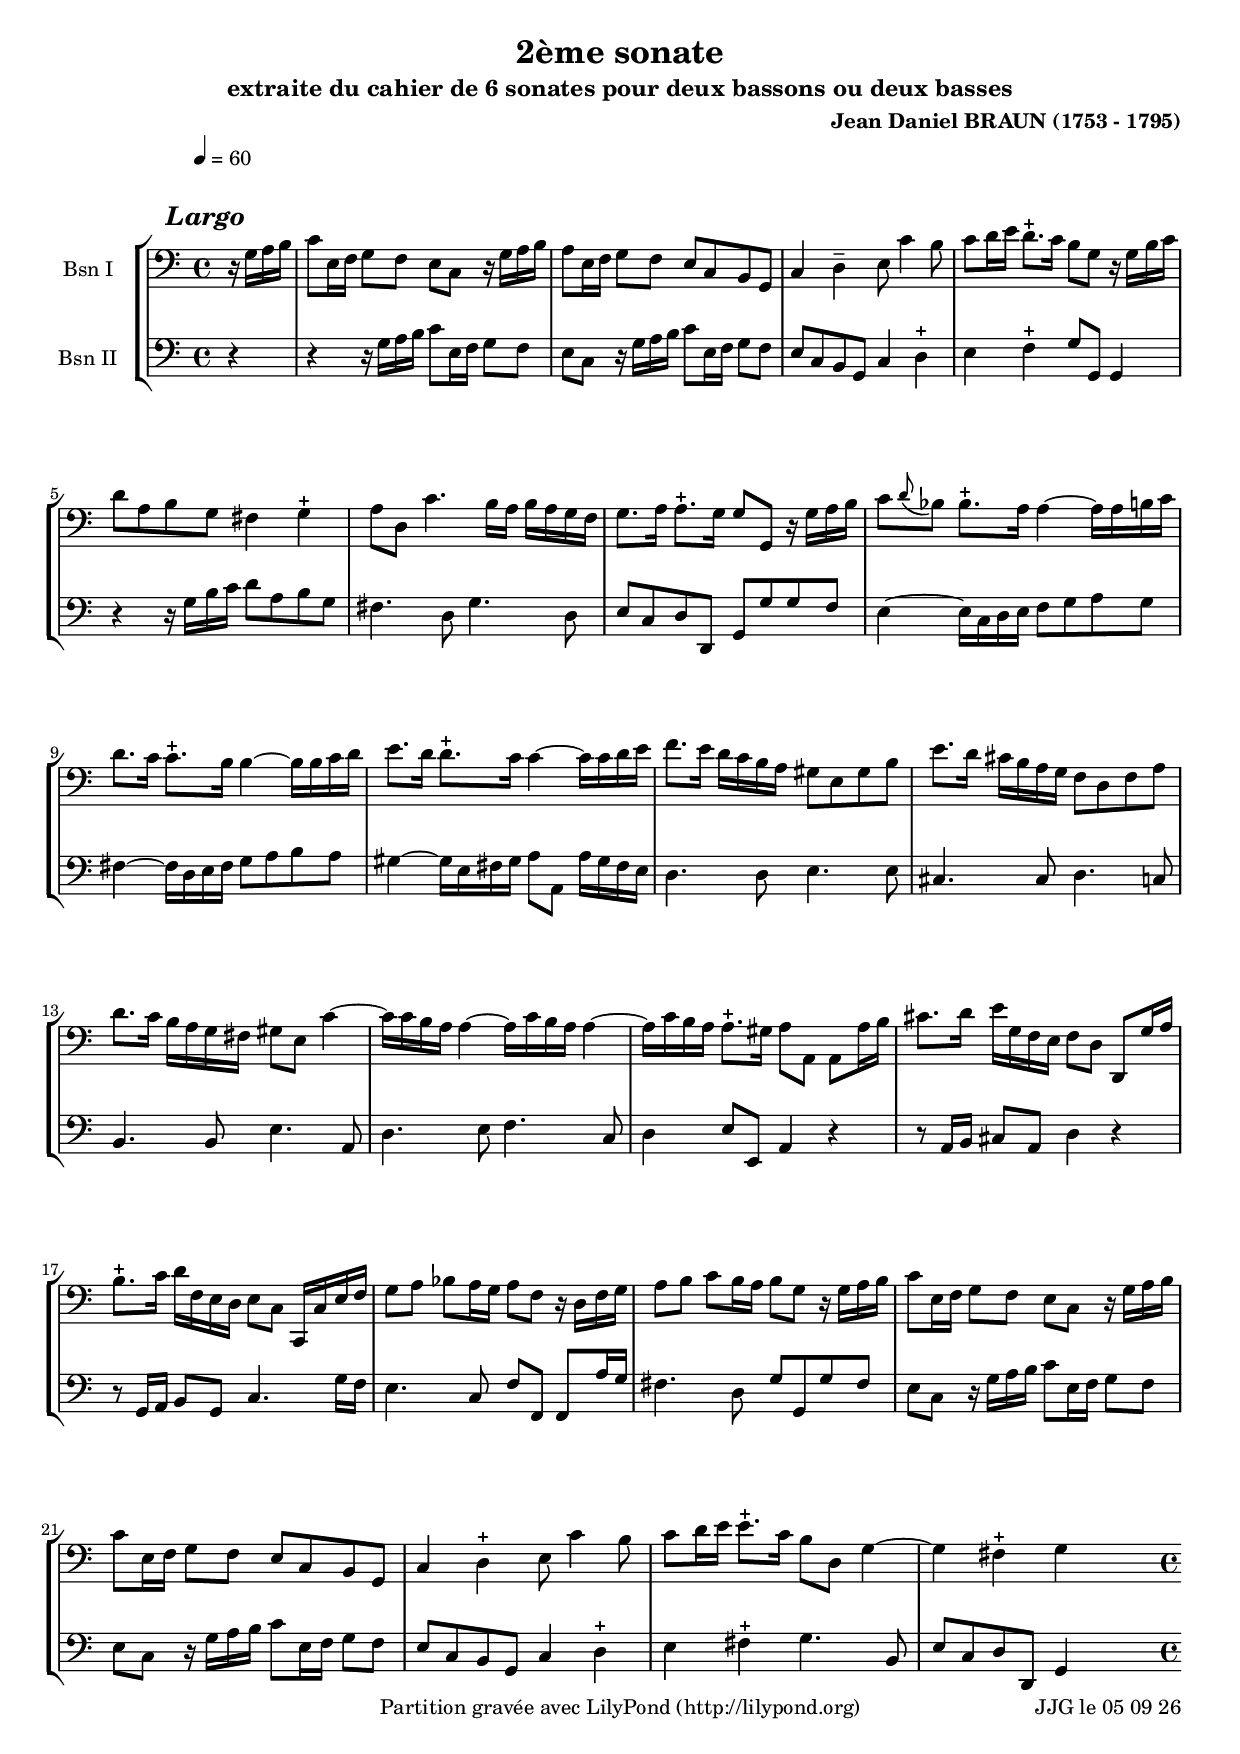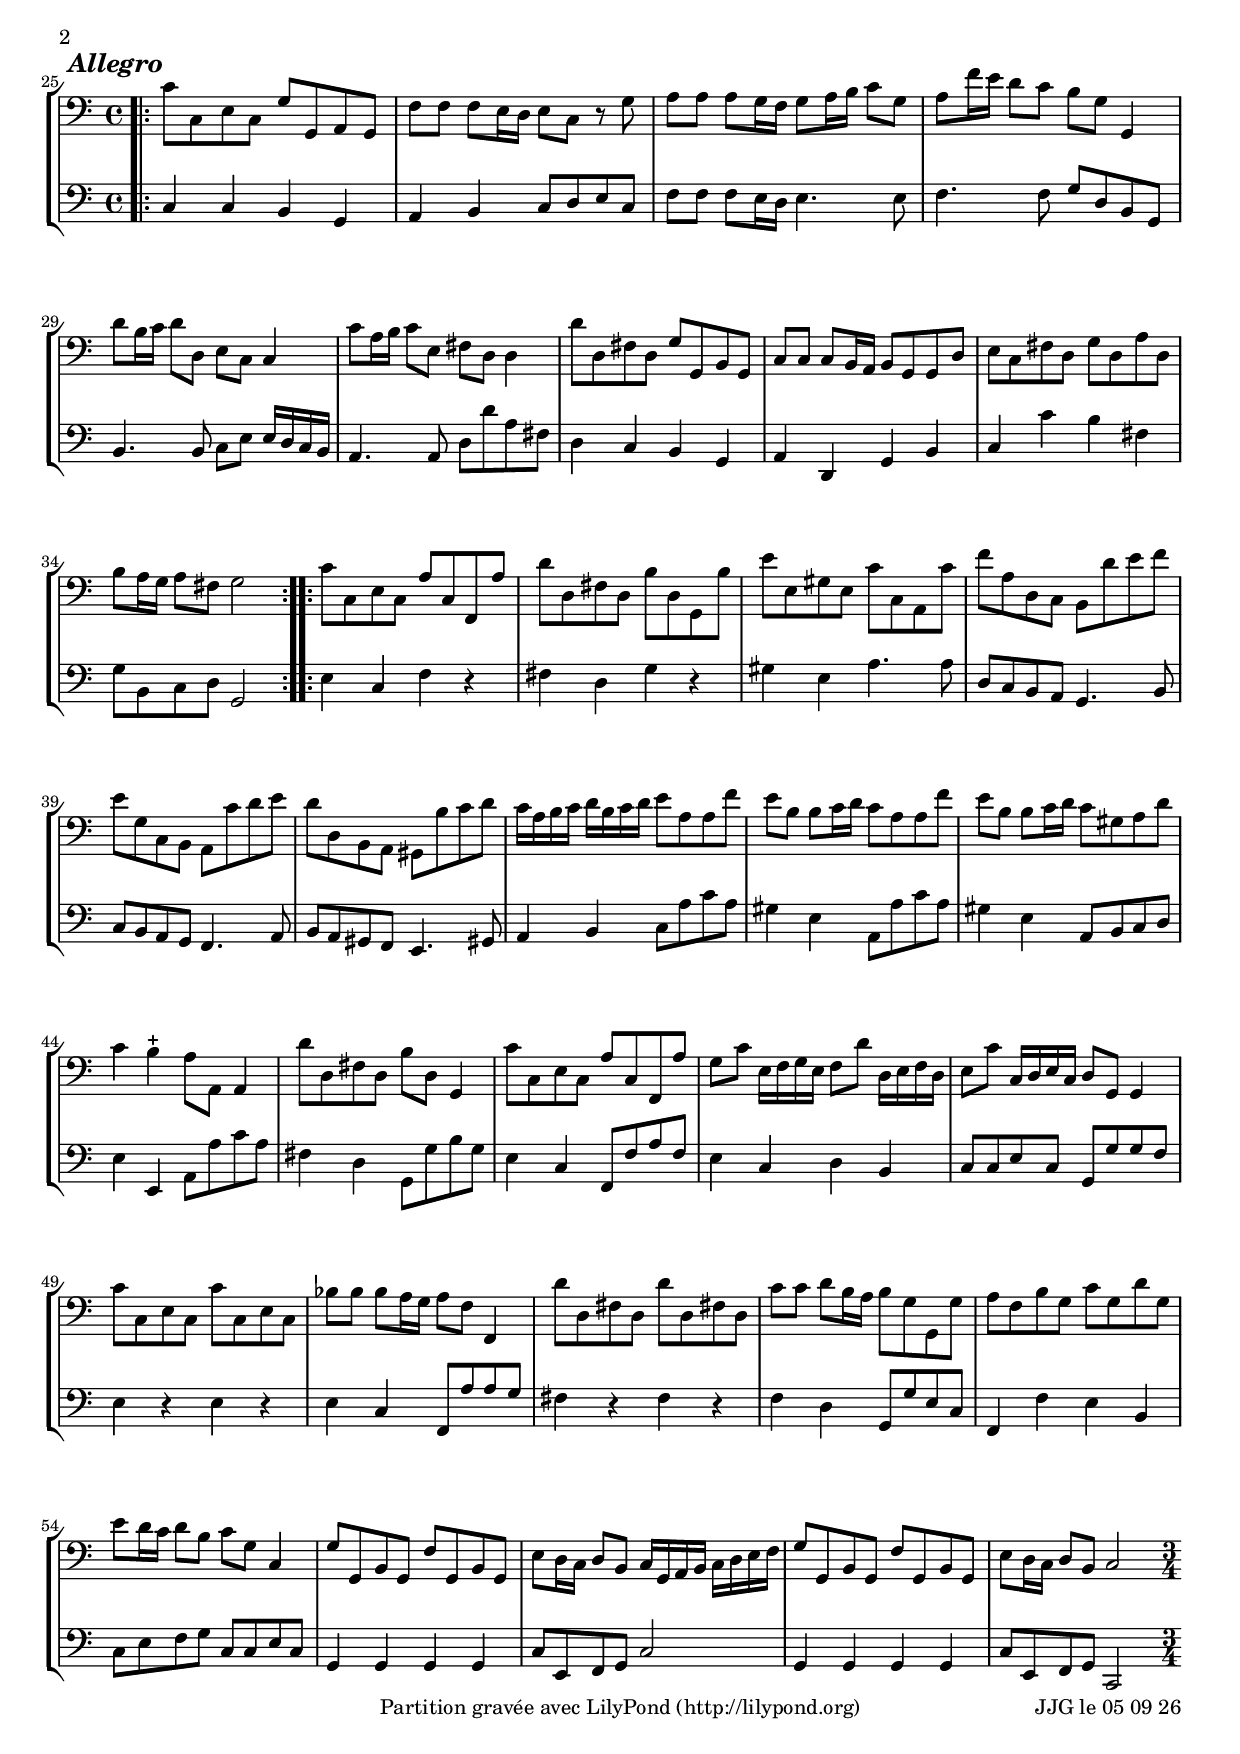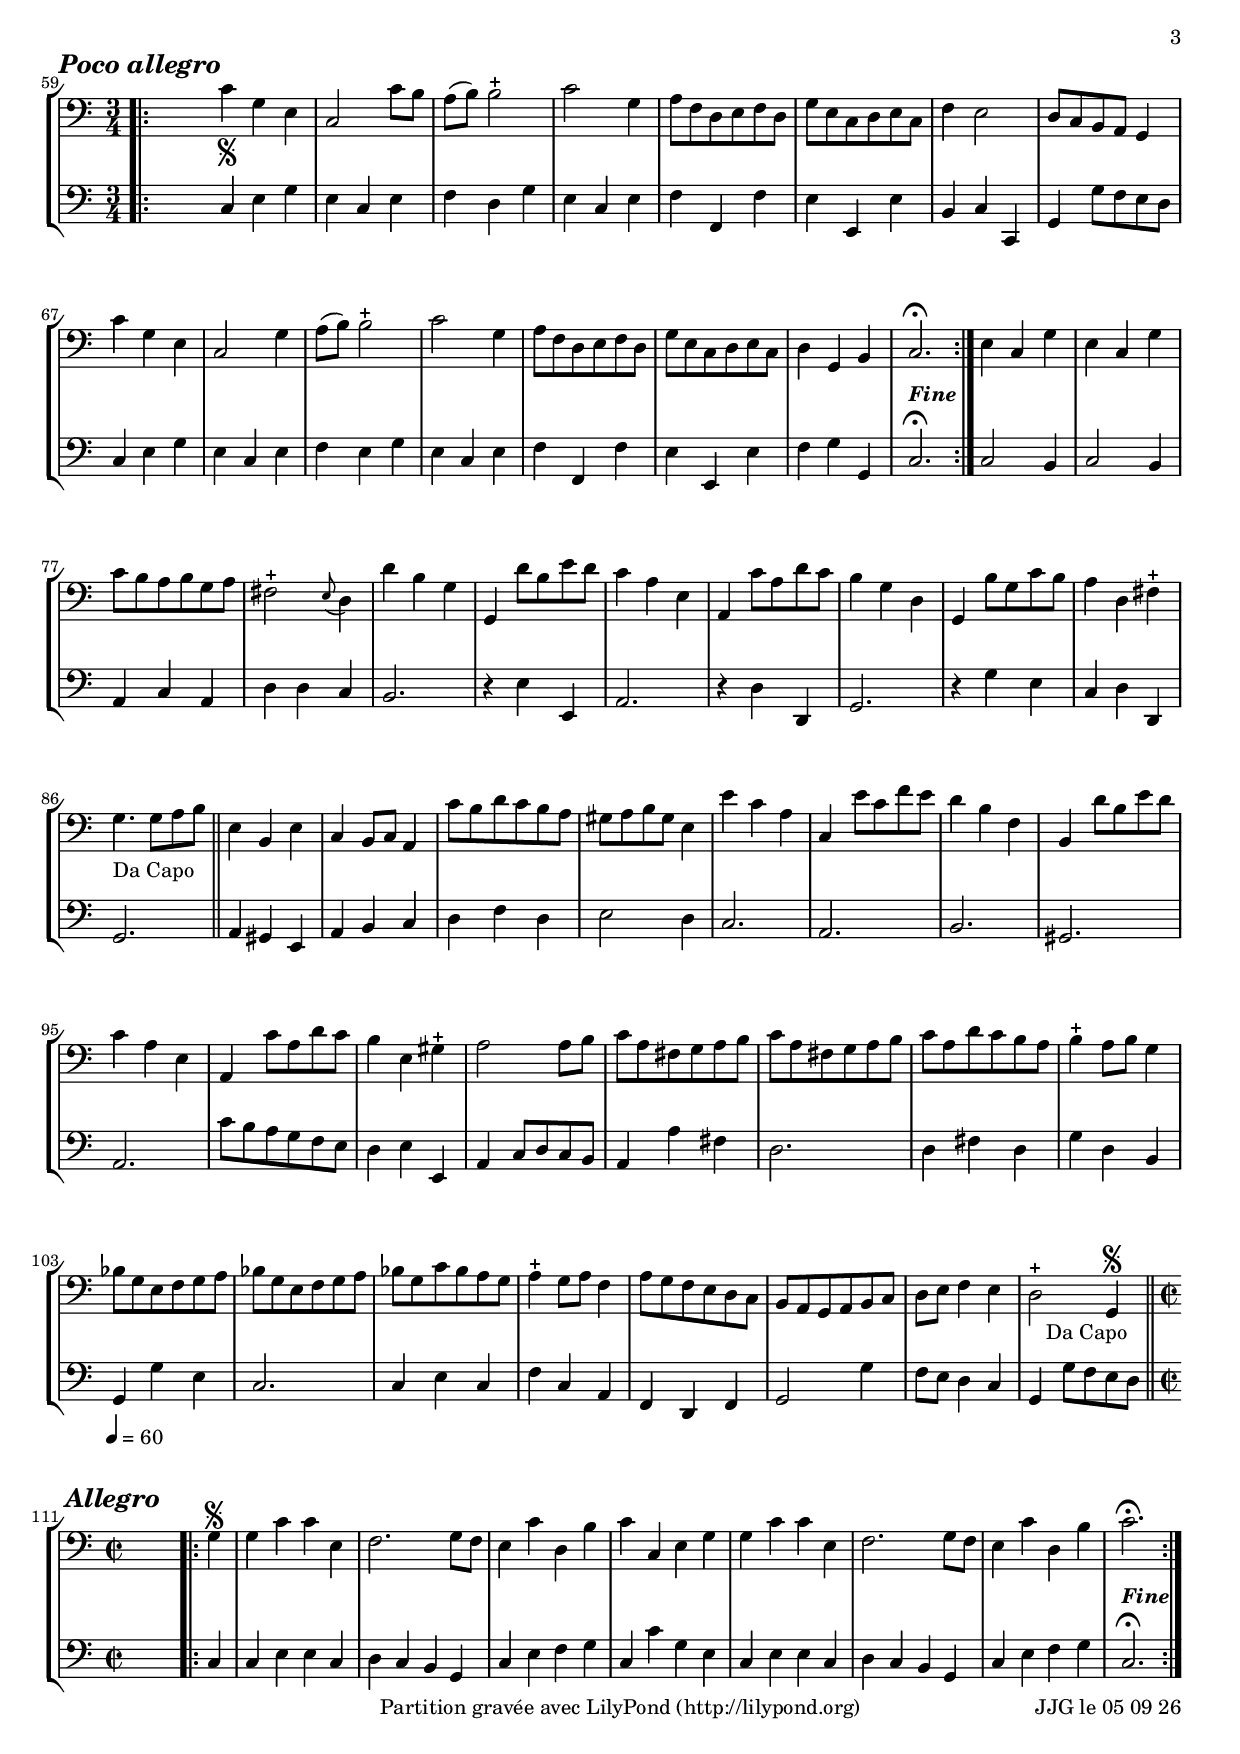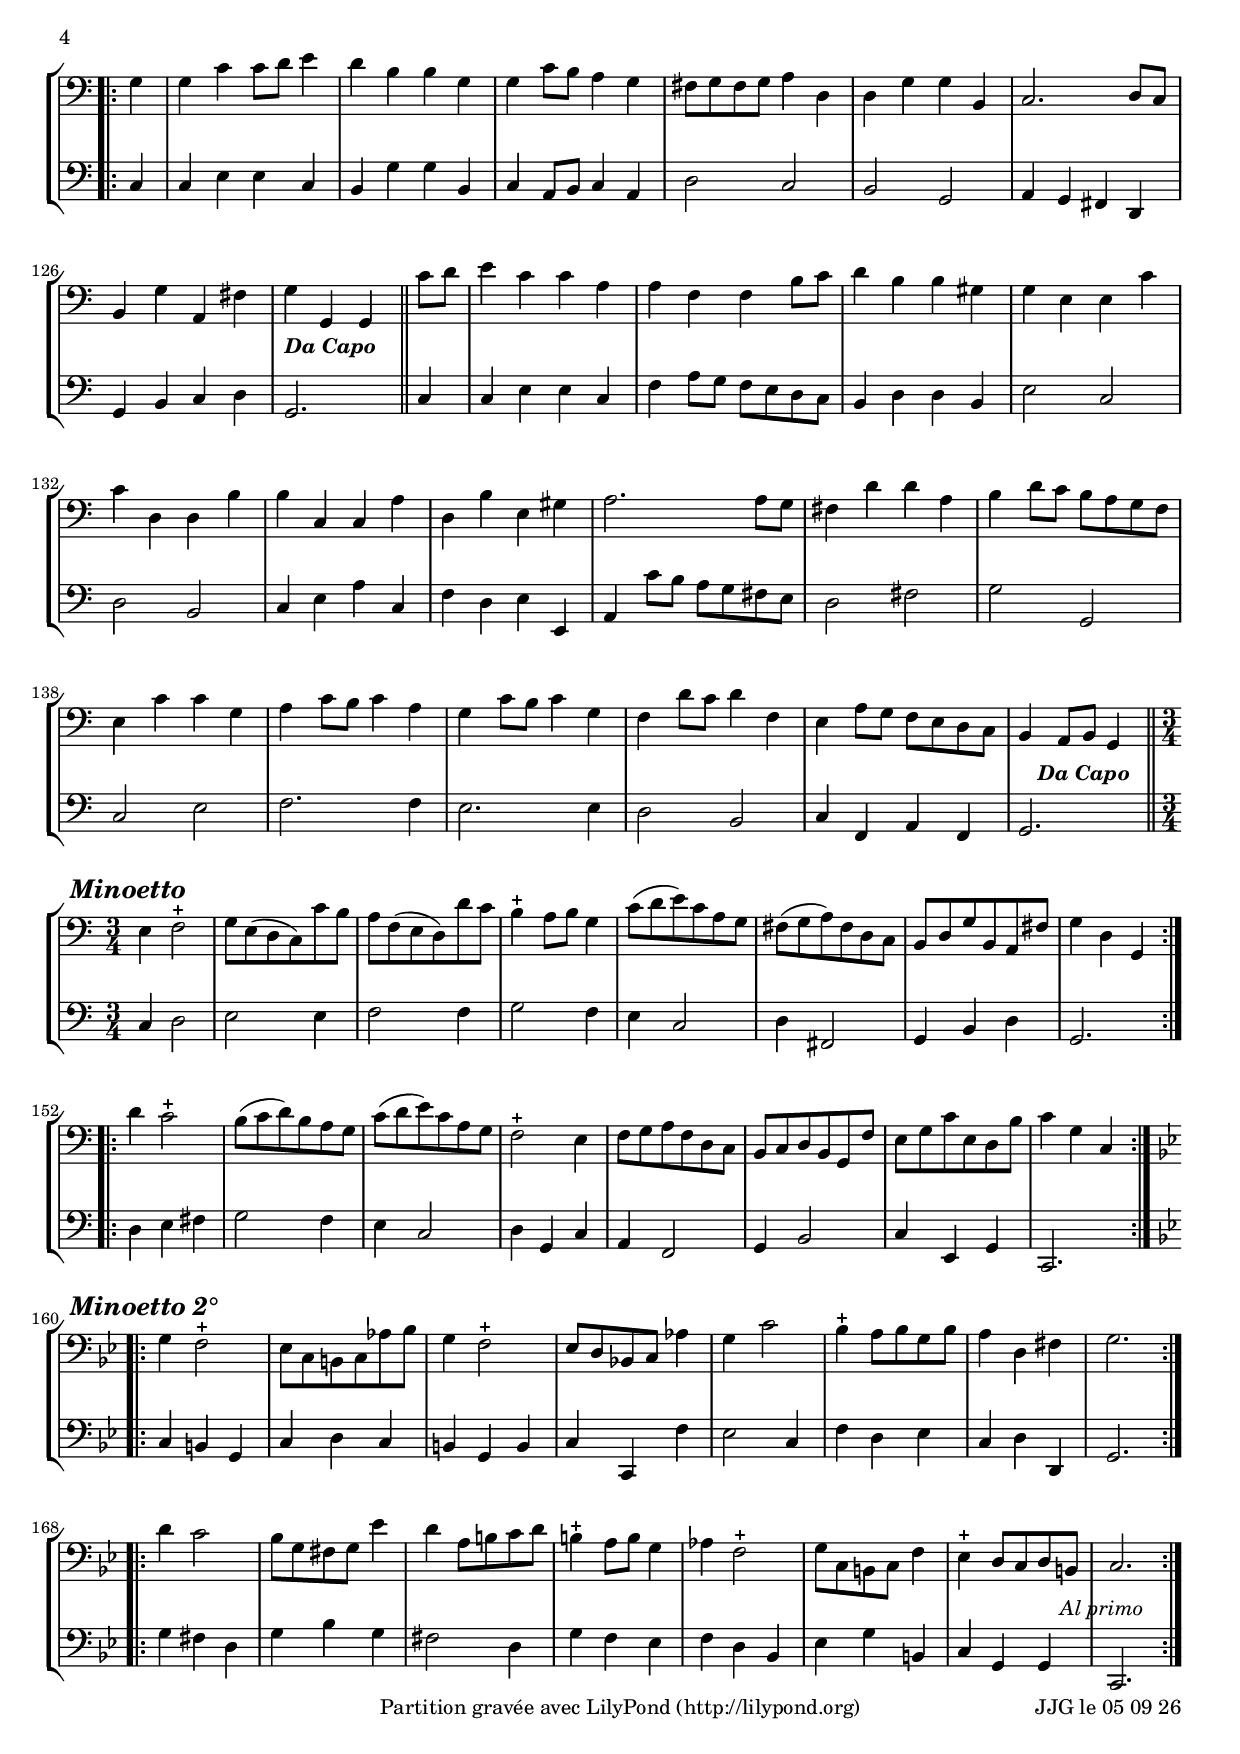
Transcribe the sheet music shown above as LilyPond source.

\version "2.17.7"

\header {
	title		= "2ème sonate"
	subtitle	= "extraite du cahier de 6 sonates pour deux bassons ou deux basses"
	composer	= \markup \bold \center-column { "Jean Daniel BRAUN (1753 - 1795)"}
%	meter 		= \markup {\bold \fontsize #2 "Largo"} 
%	poet		= \markup {\center-column {"" \fontsize #6 "" "" }}	
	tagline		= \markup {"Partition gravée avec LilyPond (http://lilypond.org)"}	    
}
 
date = #(strftime "%d %m %y" (localtime (current-time)))

\paper { 
	oddFooterMarkup	= \markup {
		\fill-line {
			\column { \fromproperty #'header:meter }
			\column { \fromproperty #'header:tagline }
			\column { \line {JJG le \date }} 
				} 
			} 
	ragged-last-bottom= #'f
%	line-width	= 185\mm
}
	
#(set-global-staff-size 18)
#(set-default-paper-size "a4")

global = { }
globalTempo = { \override Score.MetronomeMark.transparent = ##t}
	
resetBarnum = \context Score \applyContext % pour la numérotation des mesures
	#(set-bar-number-visibility 2)

  {
         \override Score.BarNumber.break-visibility =#end-of-line-invisible
         \resetBarnum
         \override  Score.BarNumber.self-alignment-X = #CENTER
        
  }
  	
  %%reprend tout ce qui est général aux parties séparées
	%%  et à la "directrice" : définition du papier, des headers, etc.

%%%%%%%%%%%%%%%%%%%%%%%%%%%%%%%%%%%%%%%%%%%%%%%%%%%%%%%%%%%%%%%%%%%%%%%%%%%%%%%%%
%%%%%%	La musique, 
basson_un	= \version "2.17.7"

\context Voice = "basson_un"

  
\relative c' { 
	\set Staff.instrumentName = \markup { \column { "Bsn I" } }
	\set Staff.midiInstrument = "Bassoon"
	%\set Staff.shortInstrumentName =#"bsn"
	\set Staff.printKeyCancellation = ##f
	\override Staff.VerticalAxisGroup.minimum-Y-extent = #'(-6 . 6)
	\override TextScript.padding = #2.0
	\override MultiMeasureRest.expand-limit = 1
	\once \override Staff.TimeSignature.style = #'()
	\override Score.MetronomeMark #'outside-staff-padding = #5 % gros espace entre
	% le tempo et la 1ère ligne de la partition (modifier le chiffre du padding)

		
  		\time 4/4
  		\clef bass %alto
                \key c \major
                
                \tempo 4=60
                
                \partial 4
                
        r16 g^\markup  {\halign #+1 \bold \italic {\fontsize #2 "Largo"}}  a b |
        c8 e,16 f g8 f e c r16 g' a b |
        a8 e16 f g8 f e c b g | c4 d-- e8 c'4 b8 |
        c d16 e d8.-+ c16 b8 g r16 g b c
%5
	d8 a b g fis4 g-+ | 
	a8 d, c'4. b16 a b a g f |
	g8. a16 a8.-+ g16 g8 g, r16 g' a b |
	c8 \appoggiatura d8 bes bes8.-+ a16 a4~ a16 a b c |
	d8. c16 c8.-+ b16 b4~ b16 b c d
%10
	e8. d16 d8.-+ c16 c4~ c16 c d e |
	f8. e16 d c b a gis8 e gis b
 	e8.d16 cis b a g f8 d f a |
 	d8. c16 b a g fis gis 8 e c'4~ |
 	c16 c b a a4~ a16 c b a a4~
%15
	a16 c b a a8.-+ gis16 a8 a, a8 a'16 b |
	cis8. d16 e16 g, f e f8 d d,8 g'16 a |
	b8.-+ c16 d f, e d e8 c c,16 c' e f |
%18
	g8 a bes a16 g a8 f r16 d f g |
	a8 b c b16 a b8 g r16 g a b |
%20
	c8 e,16 f g8 f e c r16 g' a b |
	c8 e,16 f g8 f e c b g | 
	c4 d-+ e8 c'4 b8 | 
	c d16 e e8.-+ c16 b8 d, g4~ 
	g4 fis4-+ g4 s4 \bar "||:" \break
\repeat volta 2 {
	
	
%Allegro page 6
	\time 4/4
%	\repeat volta 2 {
\bar ".|:" 

	 c8^\markup  {\halign #+1 \bold \italic {\fontsize #2 "Allegro"}}  
	 c, e c g' g, a g 
	f'f f e16 d e8 c r8 g'8 |
	a8 a a g16 f g8 a16 b c8 g
%28
	a f'16e d8 c b g g,4
	d''8 b16 c d8 d, e c c4 |
	c'8 a16 b c8 e, fis d d4 |
%31
	d'8 d, fis d g g, b g |
	c8 c c b16 a b8 g g d' |
	e c fis d g d a' d, |
	b' a16 g a8 fis g2 
	
	}
	\repeat volta 2 {c8 c, e c a' c, f, a' |
	d d, fis d b' d, g, b' |
	e e, gis e c' c, a c' |
	f a, d, c b d' e f |
	e g, c, b a c' d e |
	d d, b a gis b' c d |
	c16 a b c d b c d e8 a, a f' |
	e b b c16 d c8 a a f' |
	%43
	e b b c16 d c8 gis a d |
	c4 b-+ a8 a, a4 |
	d'8 d, fis d b' d, g,4
	c'8 c, e c a' c, f, a' 
	g c e,16 f g e f8 d' d,16 e f d
	e8 c' c,16 d e c d8 g, g4 
%49
	c'8 c, e c c' c, e c 
	bes' bes bes a16 g a8 f f,4 |
	d''8 d, fis d d' d, fis! d |
	c'8 c d b16 a b8 g g, g' 
	a f b g c g d' g, 
	e' d16 c d8 b c g c,4
%55
	g'8 g, b g f' g, b g |
	e' d16 c d8 b c16 g a b c d e f 
	g8 g, b g f' g, b g 
	e' d16 c d8 b c2 \pageBreak	
	}
% poco allegro page 7	
	\time 3/4	
	\repeat volta 2 { \bar ".|:" 
	c' 4^\markup  {\halign #+1 \bold \italic 
	{\fontsize #2 "Poco allegro"}} _\segno g e		
	 c2 c'8 b 
	a (b) b2-+ |c g4 |
	a8 f d e f d g e c d e c |
	f4 e2  | d8 c b a g4
	c' g e  |c2 g'4 |
%69
	a8 (b) b2-+   |  c g4   |   a8 f d e f d    |   g e c d e c
	d4 g, b   |  c2._\markup \bold \italic "Fine" \fermata  %\bar ":||"
	
	}	          
 
	e4 c g'
	e c g'
	c8 b a b g a |
	fis2-+ \appoggiatura e8 d4 |
%79
	d'4 b g   |   g,4 d''8 b e d    |   c4 a e  |  a, c'8 a d c
	b4 g d    |  g,4 b'8 g c b   | a4 d, fis-+  |
	g4. g8 a b\bar "||" %\segno 
%87
	e,4 b e  |  c b8 c a4  |  c'8 b d c b a  |  gis a b gis e4  |
	e'4 c a  |  c, e'8 c f e  | d4 b f  |  b, d'8 b e d
	c4 a e  | a,4  c'8 a d c  |
%97
	b4 e, gis-+  | a2 a8 b  | c8 a fis g a b  | c a fis g a b 
	c a d c b a  | b4-+ a8 b g4   |  bes8 g e f g a  | bes8 g e f g a 
%105
	bes g c bes a g   | a4-+ g8 a f4  | a8 g f e d c  | 
	b a g a b c  | d e f4 e   | d2-+ g,4 \segno  \bar "||" \break
	
%%% allegro page 8

	\time 2/2
	\tempo 4=60 
	s 2.  \repeat volta 2 {
	g'4\segno ^\markup  {\halign #+2 \bold \italic 
	{\fontsize #2 "Allegro"}}| g c c e, | 
	f2. g8 f |
	e4 c' d, b' | c c, e g   | g c c e,  |f2. g8 f |
	e4 c' d, b' | c2. _\markup \bold \italic "Fine" \fermata  \pageBreak}
	
	
	\repeat volta 2 {	
	
	g4 | g c c8 d e4 |
%121
	d b b g  | g c8 b a4 g  | fis8 g fis g a4 d,  | d g g b,  | c2. d8 c  |
	b4 g' a, fis'  | g4 g, g  \bar "||" c'8 d
	e4 c c a  | 
%%
	a f f b8 c  |  d4 b b gis  | g e e c'  |  c d, d b'  |  b c, c a' | 
	d, b' e, gis  | a2. a8 g  | fis 4 d' d a  |
%%	
	b d8 c b a g f  | e4 c' c g  | a c8 b c4 a  | g c8 b c4 g  |
	f d'8 c d4 f,  | e a8 g f e d c  | b4 a8 b g4 
	_\markup {\halign #+0.5 \bold \italic "Da Capo"} \bar "||" \break
	
	}	     
%% Minoetto
	\time 3/4
	\repeat volta 2 {
	e'4^\markup  {\halign #+0.2 \bold \italic {\fontsize #2 "Minoetto"}} f2-+ | g8 e (d c) c' b  | a f (e d) d' c  |
	b4-+ a8 b g4  | c8 (d e) c a g  | fis (g a) fis d c  |
	b d g b, a fis' | g4 d g,  }
	
	\repeat volta 2 {	
	d''4 c2-+  | b8 (c d) b a g  | c (d e) c a g  |  f2-+ e4 
	
	f8 g a f d c  | b c d b g f' | e g c e, d b'  | c4 g c, \break

	}
%%% Minoetto 2°
	\key bes \major
	\repeat volta 2 { g'4^\markup  {\halign #+0.2 \bold \italic 
	{\fontsize #2 "Minoetto 2°"}} f2-+ | es8 c8 b c8 aes'bes  |  g4 f2-+
	es8 d bes! c aes'4  | g4 c2   | bes4-+ a8 bes g bes   | a4 d, fis  | g2. }		
		
	\repeat volta 2 { d'4 c2  |bes8 g fis g es'4  | d a8 b c d |
	b4-+ a8 b g4  | aes4 f2-+ | g8 c, b c f4  | es4-+ d8 c d b  | c2. 
	_\markup \italic {\halign #+0.2 "Al primo" }}		

		
		
		
		
		
		
		
		
		
	}

basson_deux	= \version "2.17.7"

\context Voice = "basson_un"

  
\relative c' { 
	\set Staff.instrumentName = \markup { \column { "Bsn II" } }
	\set Staff.midiInstrument = "Bassoon"
	%\set Staff.shortInstrumentName =#"bsn"
	\set Staff.printKeyCancellation = ##f
	\override Staff.VerticalAxisGroup.minimum-Y-extent = #'(-6 . 6)
	\override TextScript.padding = #2.0
	\override MultiMeasureRest.expand-limit = 1
	\once \override Staff.TimeSignature.style = #'()
 

		
  		\time 4/4
  		\clef bass %alto
                \key c \major
                
                \partial 4
       r4 |r4 r16 g16 a b c8 e,16 f g8 f |
       e c r16 g' a b c8 e,16 f g8 f |
       e c b g c4 d-+ 
       e f-+ g8 g, g4 
       r4 r16 g' b c d8 a b g 
%6
	fis4. d8 g4. d8 |  
	e8 c d d, g g' g f
	e4~ e16 c d e f8 g a g |
	fis4~ fis16 d e fis g8 a b a |
%10
	gis4~ gis16 e fis gis a8 a, a'16 gis fis e 
	d4. d8 e4. e8 | 
	cis4. cis8 d4. c8 | 
	b4. b8 e4. a,8 |
	d4. e8 f4. c8 |
%15
	d4 e8 e, a4 r4 
	r8 a16 b cis8 a d4 r4 |
	r8 g,16 a b8 g c4. g'16 f |
%18
	e4. c8 f f, f a'16 g |
	fis4. d8 g g, g' fis 
%20
	e8 c r16 g'a b c8 e,16 f g8 f |
	e c r16 g' a b c8 e,16 f g8 f |
	e c b g c4 d -+ |
	e fis-+ g4. b,8 
	e c d d, g4 s4 \bar "||" \break
	
	
%Allegro page 6
	\time 4/4
	\repeat volta 2 {\bar ".|:" 
	c4 c b g 
	a b c8 d e c 
	f f f e16 d e4. e8
	f4. f8 g d b g 
	b4. b8 c e e16 d c b 
	a4. a8 d8 d' a fis
%31
	d4 c b g
	a d, g b 
	c c' b fis
	g8 b, c d g,2 	
	}
	\repeat volta 2
%35
	{e'4  c f r
	fis d g r
	gis e a4. a8
	d, c b a g4. b8 |
	c b a g f4. a8
	b a gis f e4. gis!8
	a4 b c8 a' c a |
	gis 4 e a,8 a' c a
 %43
	gis4 e a,8 b c d
	e4 e, a8 a' c a 
	fis4 d g,8 g' b g
	e4 c f,8 f' a f 
	e4 c d b
	c8 c e c g g' g f
%49
	e4 r e r 
	e c f,8 a' a g  |
	fis4 r fis r 
	f d g,8 g' e c 
	f,4 f' e b
	c8 e f g c, c e c
%55
	g4 g g g
	c8 e, f g c2
	g4 g g g 
	c8 e, f g c,2	\break
 	
	}
% poco allegro page 7	
	\time 3/4	
	\repeat volta 2 { \bar ".|:" 
	c' 4
	e g
	e c e  |  f d g  |  e c e  | f f, f'  | e e, e'  | b c c,  |  
	g' g'8 f e d  |  c4 e g  |  e c e  | 
%69
	f e g  | e c e | f f, f' | e e, e' | f g g, | c2. \fermata
	}        
	c2 b4  | c2 b4 | a c a  | d d c  | 
%79
	b2. r4 e e,  | a2.  | r4 d d, | g2.  |  r4 g' e  |
	c d d,   g2.^\markup "Da Capo" \bar "||" a4 gis e  |
%88
	a b c  | d f d  | e2 d4  | c2.  | a  | b  |  gis  |  a  | c'8 b a g f e
%97
	d4 e e,  | a c8 d c b  | a4 a' fis | d2.  | d4 fis d  | g d b  |
	g g' e  | c2.  | c4 e c  | f c a  | f d f  | g2 g'4  | f8 e d4 c  | 
	g g'8 f e d ^\markup {\halign #+1"Da Capo"} \bar "||" \break
%%% allegro page 8

	\time 2/2
	%\repeat volta 2 {
	s 2. \repeat volta 2 {
	c4| c e e c | 
	d c b g |
	c e f g | c, c' g e  | c e e c  |d c b g |
	c e f g | c,2. \fermata  }
	
	
	\repeat volta 2 {	
	
	c4 | c e e c |
%121
	b g' g b,  | c a8 b c4 a  | d2 c  | b g  | a4 g fis d  |
	g b c d  | g,2.^\markup \bold \italic "Da Capo" \bar "||" c4 |
	c e e c | 
%%
	f a8 g f e d c  |  b4 d d b  | e2 c   |  d b  |  c4 e a c, | 
	f d e e,  | a4 c'8 b a g fis e   | d2 fis  |
%%	
	g g,  | c e  | f2. f4  |
	e2. e4  | d2 b  | c4 f, a f  | g2. 	
	
	}	     
%% Minoetto
	\time 3/4
	\repeat volta 2 {
	c4 d2 | 
	 e2 e4 | f2 f4  | g2 f4  | e c2  | d4 fis,2  | g4 b d  |  g,2.
	  }
	
	\repeat volta 2 {	
	d'4 e fis  | g2 f4 e c2  | d4 g, c  | a f2  | g4 b2  | c4 e, g | c,2.
	}
	
%%% Minoetto 2°
	\key bes \major
	\repeat volta 2 { c'4 b g  | c d c  | b g b  | c c, f' | es2 c4 |
	f d es  | c d d,  | g2. }		
		
	\repeat volta 2 { g'4 fis d  | g bes g  | fis2 d4  | g f es | f d bes  |
	es g b, | c g g  | c,2. 		
	 }		

	
	
	
	
	
	
}
	
	
	




%%%%%%%%%%%%%%%%%%%%%%%%%%%%%%%%%%%%%%%%%%%%%%%%%%%%%%%%%%%%%%%%%%%%%%%%%%%%%%%%%
%%%%%%	La partition
%%%
  
\score {
<<	
	
 
  \new StaffGroup <<
  
  	  \new Staff  {\basson_un }
  
  	  \new Staff  {\basson_deux }
  
	>>
>> 	
		


    \layout { }

    \midi {  } 
} % score

 
